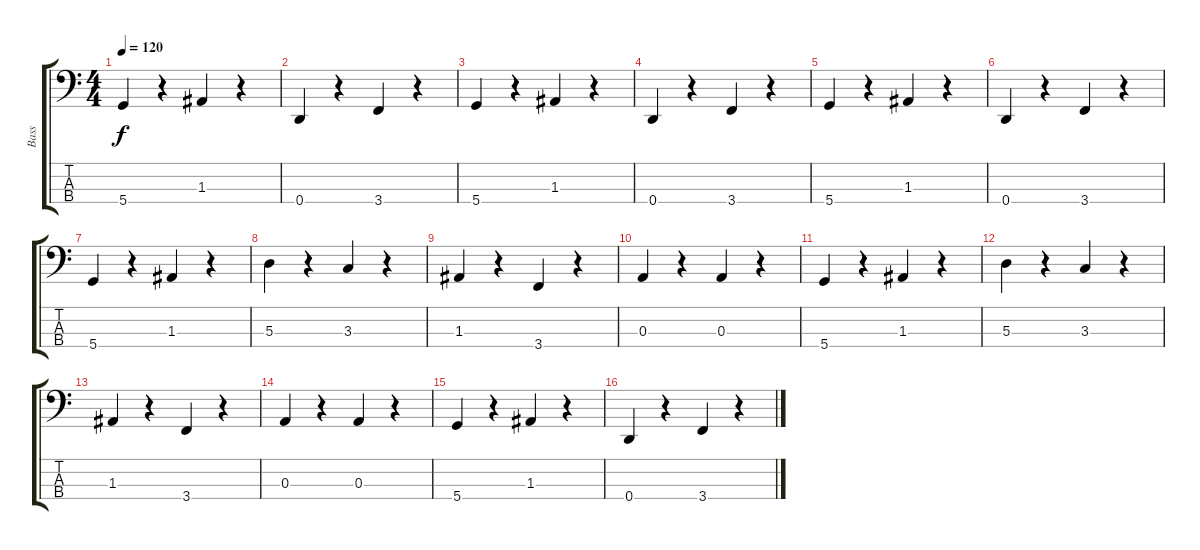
\track ("Bass" "Bass") {instrument electricbassfinger}
\staff {score tabs}
\tuning (G2 D2 A1 D1) {hide}
\ts (4 4)
\tempo 120
\clef f4
\ks c
5.4.4{dy f} r.4 1.3.4 r.4 |
0.4.4 r.4 3.4.4 r.4 |
5.4.4 r.4 1.3.4 r.4 |
0.4.4 r.4 3.4.4 r.4 |
5.4.4 r.4 1.3.4 r.4 |
0.4.4 r.4 3.4.4 r.4 |
5.4.4 r.4 1.3.4 r.4 |
5.3.4 r.4 3.3.4 r.4 |
1.3.4 r.4 3.4.4 r.4 |
0.3.4 r.4 0.3.4 r.4 |
5.4.4 r.4 1.3.4 r.4 |
5.3.4 r.4 3.3.4 r.4 |
1.3.4 r.4 3.4.4 r.4 |
0.3.4 r.4 0.3.4 r.4 |
5.4.4 r.4 1.3.4 r.4 |
0.4.4 r.4 3.4.4 r.4
